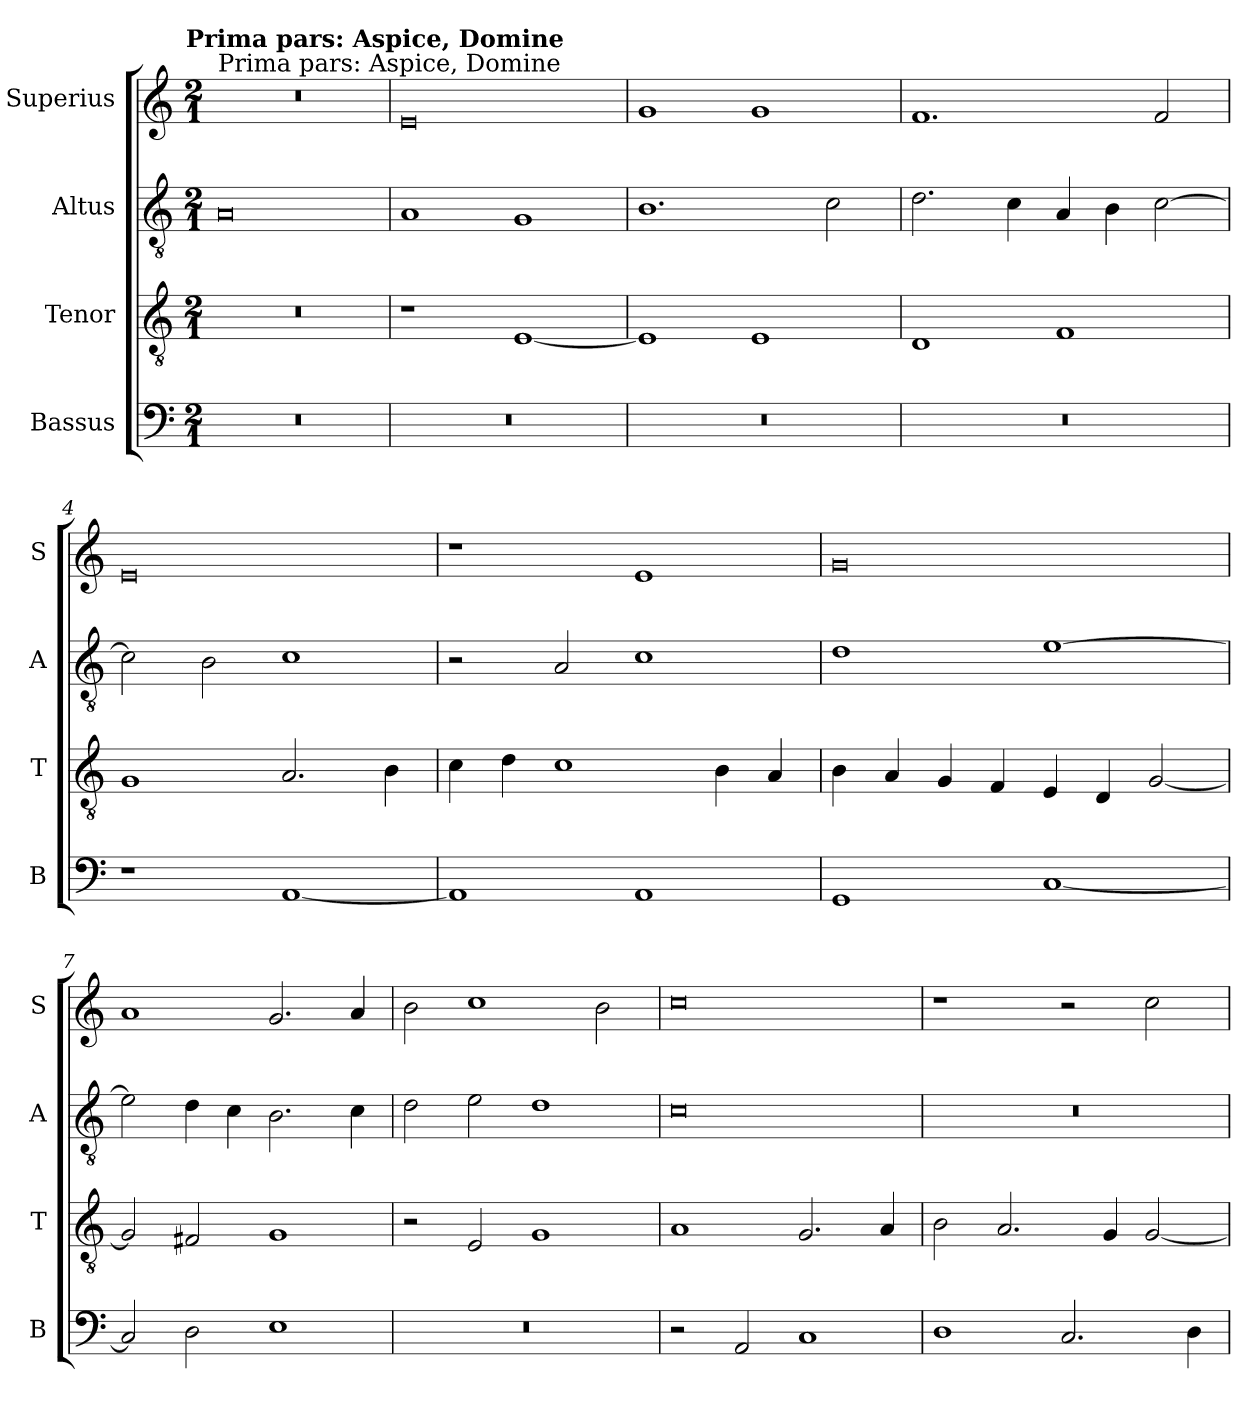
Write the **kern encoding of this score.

**kern	**kern	**kern	**kern
*part4	*part3	*part2	*part1
*staff4	*staff3	*staff2	*staff1
*I"Bassus	*I"Tenor	*I"Altus	*I"Superius
*I'B	*I'T	*I'A	*I'S
*clefF4	*clefGv2	*clefGv2	*clefG2
*k[]	*k[]	*k[]	*k[]
*C:	*C:	*C:	*C:
!!LO:TX:omd:t=Prima pars&colon; Aspice, Domine
*M2/1	*M2/1	*M2/1	*M2/1
=	=	=	=
!	!	!	!LO:TX:a:t=Prima pars&colon; Aspice, Domine
0r	0r	0A	0r
=1	=1	=1	=1
0r	1r	1A	0e
.	[1E	1G	.
=2	=2	=2	=2
0r	1E]	1.B	1g
.	1E	.	1g
.	.	2c	.
=3	=3	=3	=3
0r	1D	2.d	1.f
.	.	4c	.
.	1F	4A	.
.	.	4B	.
.	.	[2c	2f
=4	=4	=4	=4
1r	1G	2c]	0e
.	.	2B	.
[1AA	2.A	1c	.
.	4B	.	.
=5	=5	=5	=5
1AA]	4c	2r	1r
.	4d	.	.
.	1c	2A	.
1AA	.	1c	1e
.	4B	.	.
.	4A	.	.
=6	=6	=6	=6
1GG	4B	1d	0g
.	4A	.	.
.	4G	.	.
.	4F	.	.
[1C	4E	[1e	.
.	4D	.	.
.	[2G	.	.
=7	=7	=7	=7
2C]	2G]	2e]	1a
2D	2F#X	4d	.
.	.	4c	.
1E	1G	2.B	2.g
.	.	4c	4a
=8	=8	=8	=8
0r	2r	2d	2b
.	2E	2e	1cc
.	1G	1d	.
.	.	.	2b
=9	=9	=9	=9
2r	1A	0c	0cc
2AA	.	.	.
1C	2.G	.	.
.	4A	.	.
=10	=10	=10	=10
1D	2B	0r	1r
.	2.A	.	.
2.C	.	.	2r
.	4G	.	.
.	[2G	.	2cc
4D	.	.	.
=	=	=	=
*-	*-	*-	*-
